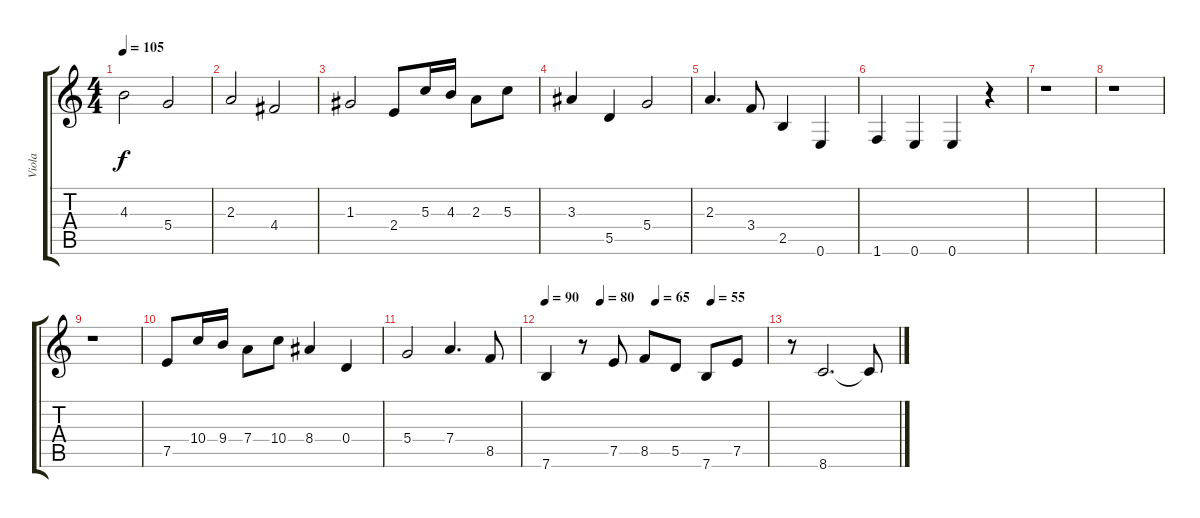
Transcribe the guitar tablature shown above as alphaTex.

\track ("Viola" "Viola") {instrument distortionguitar}
\staff {score tabs}
\tuning (E4 B3 G3 D3 A2 E2) {hide}
\ts (4 4)
\tempo 105
\clef g2
\ks c
4.3.2{dy f} 5.4.2 |
2.3.2 4.4.2 |
1.3.2 2.4.8 5.3.16 4.3.16 2.3.8 5.3.8 |
3.3.4 5.5.4 5.4.2 |
2.3.4{d} 3.4.8 2.5.4 0.6.4 |
1.6.4 0.6.4 0.6.4 r.4 |
r.1 |
r.1 |
r.1 |
7.5.8 10.4.16 9.4.16 7.4.8 10.4.8 8.4.4 0.4.4 |
5.4.2 7.4.4{d} 8.5.8 |
\tempo 90
\tempo (80 0.25)
\tempo (65 0.5)
\tempo (55 0.75)
7.6.4 r.8 7.5.8 8.5.8 5.5.8 7.6.8 7.5.8 |
r.8 8.6.2{d} 8.6{t}.8
